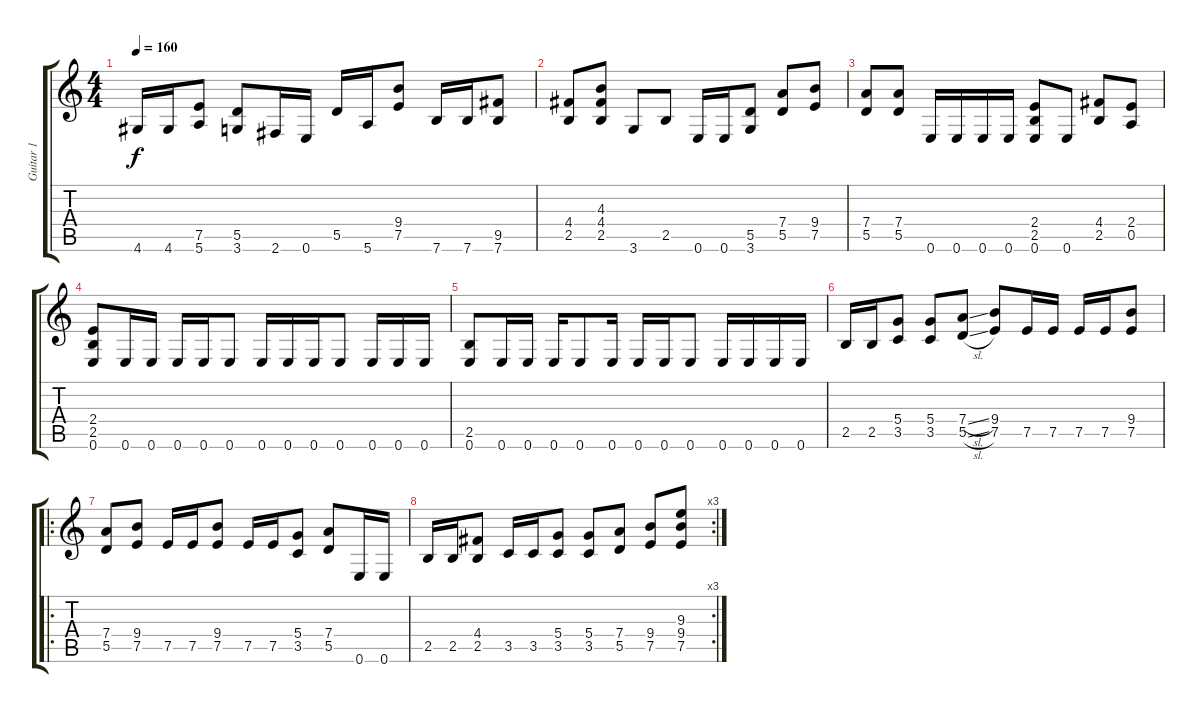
\track ("Guitar 1" "Guitar 1") {instrument distortionguitar}
\staff {score tabs}
\tuning (E4 B3 G3 D3 A2 E2) {hide}
\ts (4 4)
\tempo 160
\clef g2
\ks c
4.6.16{dy f} 4.6.16 (7.5 5.6).8 (5.5 3.6).8 2.6.16 0.6.16 5.5.16 5.6.16 (9.4 7.5).8 7.6.16 7.6.16 (9.5 7.6).8 |
(4.4 2.5).8 (4.3 4.4 2.5).8 3.6.8 2.5.8 0.6.16 0.6.16 (5.5 3.6).8 (7.4 5.5).8 (9.4 7.5).8 |
(7.4 5.5).8 (7.4 5.5).8 0.6.16 0.6.16 0.6.16 0.6.16 (2.4 2.5 0.6).8 0.6.8 (4.4 2.5).8 (2.4 0.5).8 |
(2.4 2.5 0.6).8 0.6.16 0.6.16 0.6.16 0.6.16 0.6.8 0.6.16 0.6.16 0.6.16 0.6.8 0.6.16 0.6.16 0.6.16 |
(2.5 0.6).8 0.6.16 0.6.16 0.6.16 0.6.8 0.6.16 0.6.16 0.6.16 0.6.8 0.6.16 0.6.16 0.6.16 0.6.16 |
2.5.16 2.5.16 (5.4 3.5).8 (5.4 3.5).8 (7.4{sl} 5.5{sl}).8 (9.4 7.5).8 7.5.16 7.5.16 7.5.16 7.5.16 (9.4 7.5).8 |
\ro
(7.4 5.5).8 (9.4 7.5).8 7.5.16 7.5.16 (9.4 7.5).8 7.5.16 7.5.16 (5.4 3.5).8 (7.4 5.5).8 0.6.16 0.6.16 |
\rc 3
2.5.16 2.5.16 (4.4 2.5).8 3.5.16 3.5.16 (5.4 3.5).8 (5.4 3.5).8 (7.4 5.5).8 (9.4 7.5).8 (9.3 9.4 7.5).8
